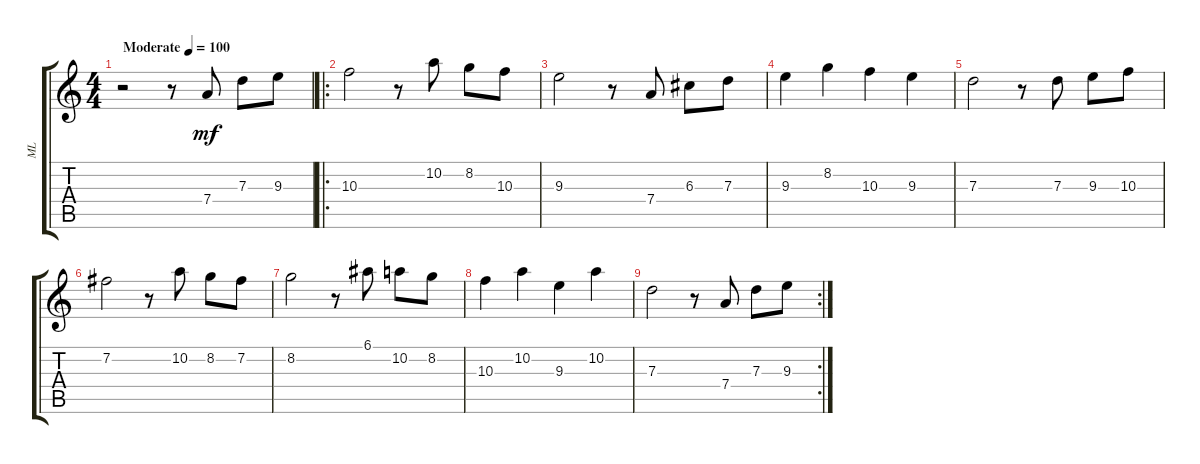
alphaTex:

\track ("ML" "ML") {instrument acousticguitarnylon}
\staff {score tabs}
\tuning (E4 B3 G3 D3 A2 E2) {hide}
\ts (4 4)
\tempo (100 "Moderate")
\clef g2
\ks c
r.2{dy mf instrument acousticguitarnylon} r.8 7.4.8 7.3.8 9.3.8 |
\ro
10.3.2 r.8 10.2.8 8.2.8 10.3.8 |
9.3.2 r.8 7.4.8 6.3.8 7.3.8 |
9.3.4 8.2.4 10.3.4 9.3.4 |
7.3.2 r.8 7.3.8 9.3.8 10.3.8 |
7.2.2 r.8 10.2.8 8.2.8 7.2.8 |
8.2.2 r.8 6.1.8 10.2.8 8.2.8 |
10.3.4 10.2.4 9.3.4 10.2.4 |
\rc 2
7.3.2 r.8 7.4.8 7.3.8 9.3.8
